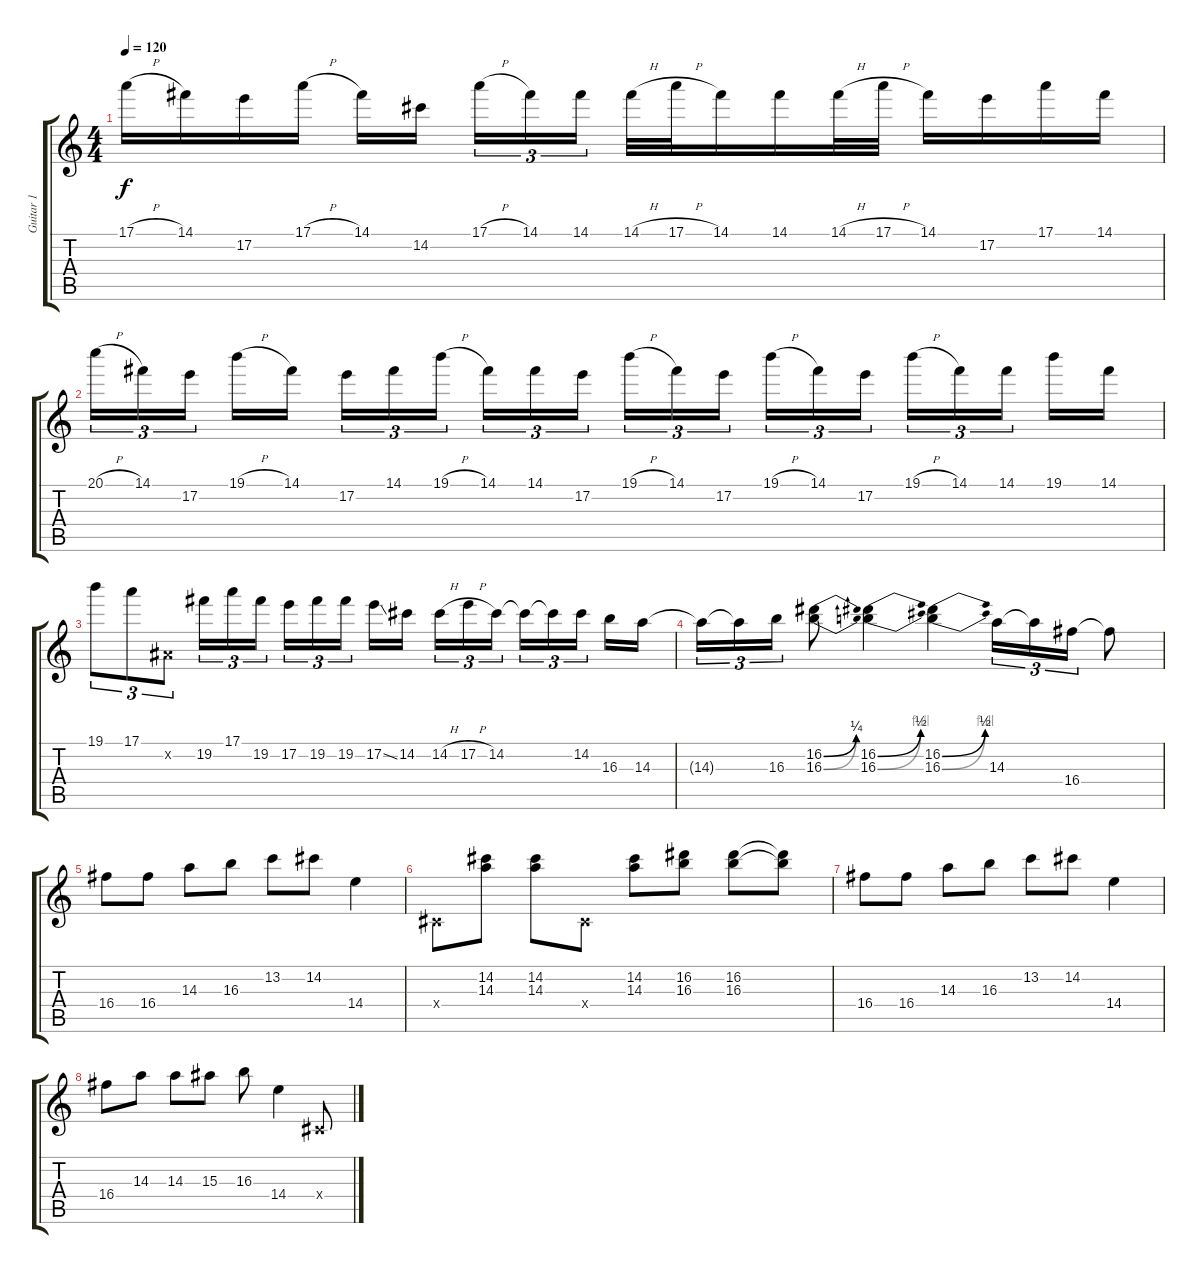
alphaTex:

\track ("Guitar 1" "Guitar 1") {instrument overdrivenguitar}
\staff {score tabs}
\tuning (E4 B3 G3 D3 A2 E2) {hide}
\ts (4 4)
\tempo 120
\clef g2
\ks c
17.1{h}.16{dy f} 14.1.16 17.2.16 17.1{h}.16 14.1.16 14.2.16 17.1{h}.16{tu (3 2)} 14.1.16{tu (3 2)} 14.1.16{tu (3 2)} 14.1{h}.32 17.1{h}.32 14.1.16 14.1.16 14.1{h}.32 17.1{h}.32 14.1.16 17.2.16 17.1.16 14.1.16 |
20.1{h}.16{tu (3 2)} 14.1.16{tu (3 2)} 17.2.16{tu (3 2)} 19.1{h}.16 14.1.16 17.2.16{tu (3 2)} 14.1.16{tu (3 2)} 19.1{h}.16{tu (3 2)} 14.1.16{tu (3 2)} 14.1.16{tu (3 2)} 17.2.16{tu (3 2)} 19.1{h}.16{tu (3 2)} 14.1.16{tu (3 2)} 17.2.16{tu (3 2)} 19.1{h}.16{tu (3 2)} 14.1.16{tu (3 2)} 17.2.16{tu (3 2)} 19.1{h}.16{tu (3 2)} 14.1.16{tu (3 2)} 14.1.16{tu (3 2)} 19.1.16 14.1.16 |
19.1.8{tu (3 2)} 17.1.8{tu (3 2)} -1.2{x}.8{tu (3 2)} 19.2.16{tu (3 2)} 17.1.16{tu (3 2)} 19.2.16{tu (3 2)} 17.2.16{tu (3 2)} 19.2.16{tu (3 2)} 19.2.16{tu (3 2)} 17.2{ss}.16 14.2.16 14.2{h}.16{tu (3 2)} 17.2{h}.16{tu (3 2)} 14.2.16{tu (3 2)} 14.2{t}.16{tu (3 2)} 14.2{t}.16{tu (3 2)} 14.2.16{tu (3 2)} 16.3.16 14.3.16 |
14.3{t}.16{tu (3 2)} 14.3{t}.16{tu (3 2)} 16.3.16{tu (3 2)} (16.2{be (bend 0 0 60 1)} 16.3{be (bend 0 0 60 1)}).8 (16.2{be (bend 0 0 60 2)} 16.3{be (bend 0 0 60 4)}).4 (16.2{be (bend 0 0 60 2)} 16.3{be (bend 0 0 60 4)}).4 14.3.16{tu (3 2)} 14.3{t}.16{tu (3 2)} 16.4.16{tu (3 2)} 16.4{t}.8 |
16.4.8 16.4.8 14.3.8 16.3.8 13.2.8 14.2.8 14.4.4 |
-1.4{x}.8 (14.2 14.3).8 (14.2 14.3).8 -1.4{x}.8 (14.2 14.3).8 (16.2 16.3).8 (16.2 16.3).8 (16.2{t} 16.3{t}).8 |
16.4.8 16.4.8 14.3.8 16.3.8 13.2.8 14.2.8 14.4.4 |
16.4.8 14.3.8 14.3.8 15.3.8 16.3.8 14.4.4 -1.4{x}.8
